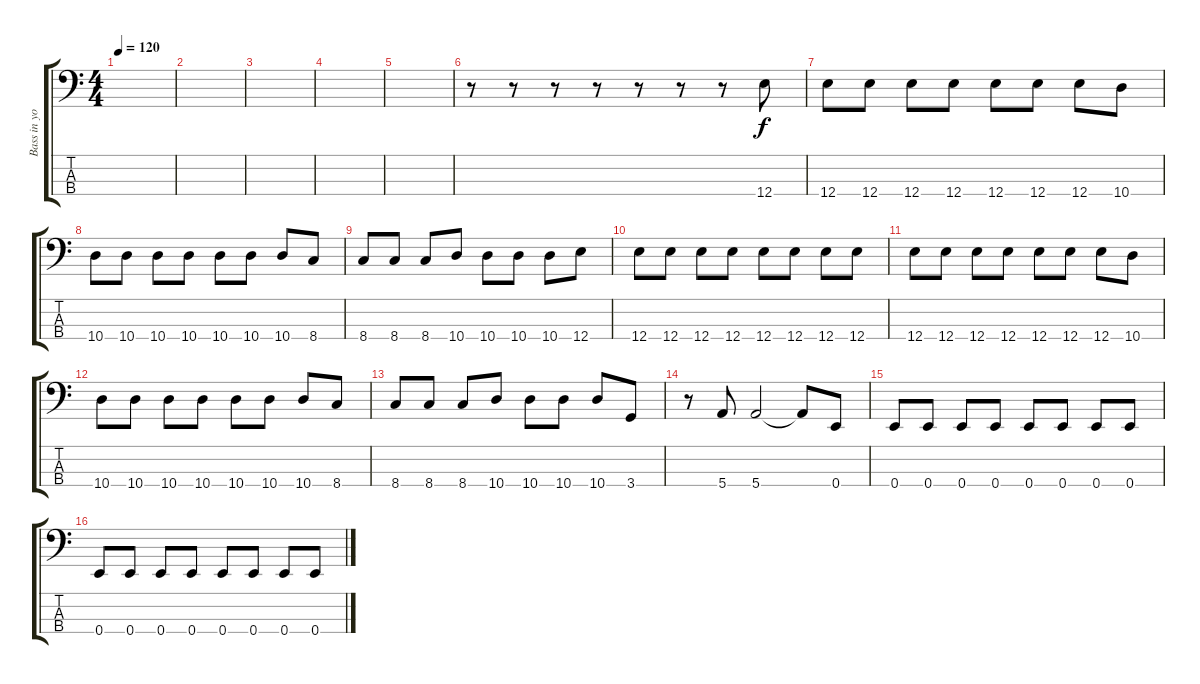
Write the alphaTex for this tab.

\track ("Bass in your face" "Bass in yo") {instrument electricbasspick}
\staff {score tabs}
\tuning (G2 D2 A1 E1) {hide}
\ts (4 4)
\tempo 120
\clef f4
\ks c
|
|
|
|
|
r.8 r.8 r.8 r.8 r.8 r.8 r.8 12.4.8 |
12.4.8 12.4.8 12.4.8 12.4.8 12.4.8 12.4.8 12.4.8 10.4.8 |
10.4.8 10.4.8 10.4.8 10.4.8 10.4.8 10.4.8 10.4.8 8.4.8 |
8.4.8 8.4.8 8.4.8 10.4.8 10.4.8 10.4.8 10.4.8 12.4.8 |
12.4.8 12.4.8 12.4.8 12.4.8 12.4.8 12.4.8 12.4.8 12.4.8 |
12.4.8 12.4.8 12.4.8 12.4.8 12.4.8 12.4.8 12.4.8 10.4.8 |
10.4.8 10.4.8 10.4.8 10.4.8 10.4.8 10.4.8 10.4.8 8.4.8 |
8.4.8 8.4.8 8.4.8 10.4.8 10.4.8 10.4.8 10.4.8 3.4.8 |
r.8 5.4.8 5.4.2 5.4{t}.8 0.4.8 |
0.4.8 0.4.8 0.4.8 0.4.8 0.4.8 0.4.8 0.4.8 0.4.8 |
0.4.8 0.4.8 0.4.8 0.4.8 0.4.8 0.4.8 0.4.8 0.4.8
